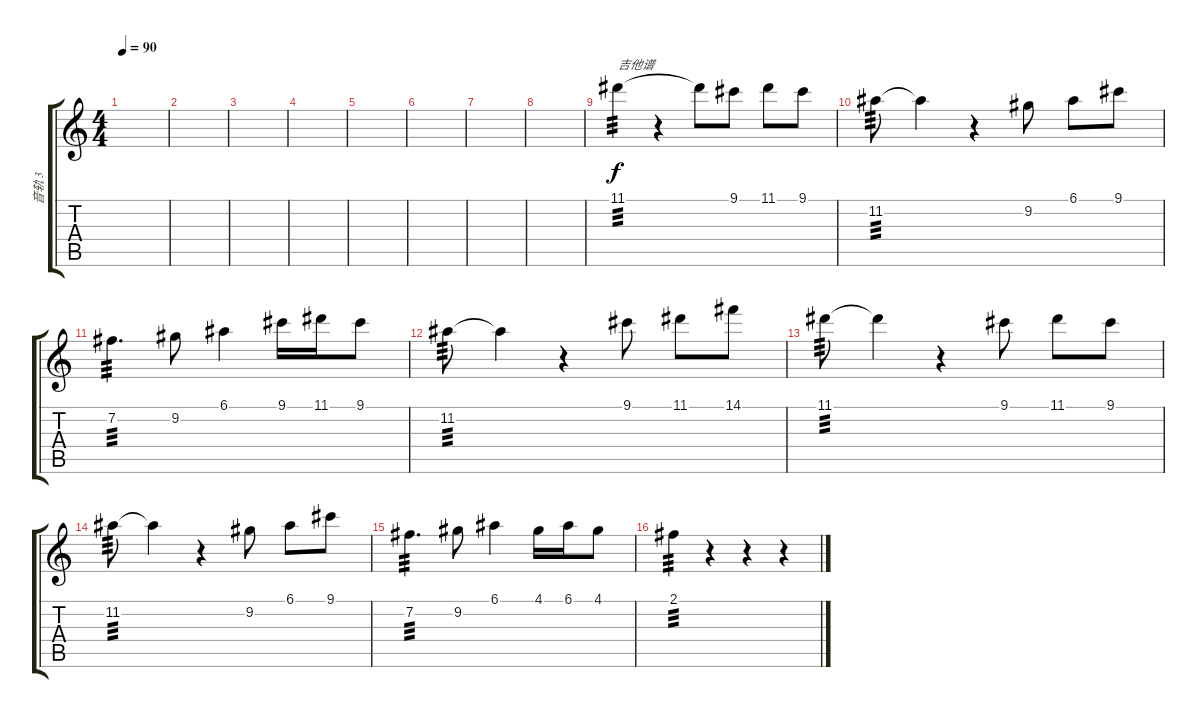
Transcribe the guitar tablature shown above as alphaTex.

\track ("音轨 3" "音轨 3") {instrument acousticguitarsteel}
\staff {score tabs}
\tuning (E4 B3 G3 D3 A2 E2) {hide}
\ts (4 4)
\tempo 90
\clef g2
\ks c
|
|
|
|
|
|
|
|
11.1.4{txt "吉他谱" tp 3} r.4 11.1{t}.8 9.1.8 11.1.8 9.1.8 |
11.2.8{tp 3} 11.2{t}.4 r.4 9.2.8 6.1.8 9.1.8 |
7.2.4{d tp 3} 9.2.8 6.1.4 9.1.16 11.1.16 9.1.8 |
11.2.8{tp 3} 11.2{t}.4 r.4 9.1.8 11.1.8 14.1.8 |
11.1.8{tp 3} 11.1{t}.4 r.4 9.1.8 11.1.8 9.1.8 |
11.2.8{tp 3} 11.2{t}.4 r.4 9.2.8 6.1.8 9.1.8 |
7.2.4{d tp 3} 9.2.8 6.1.4 4.1.16 6.1.16 4.1.8 |
2.1.4{tp 3} r.4 r.4 r.4
